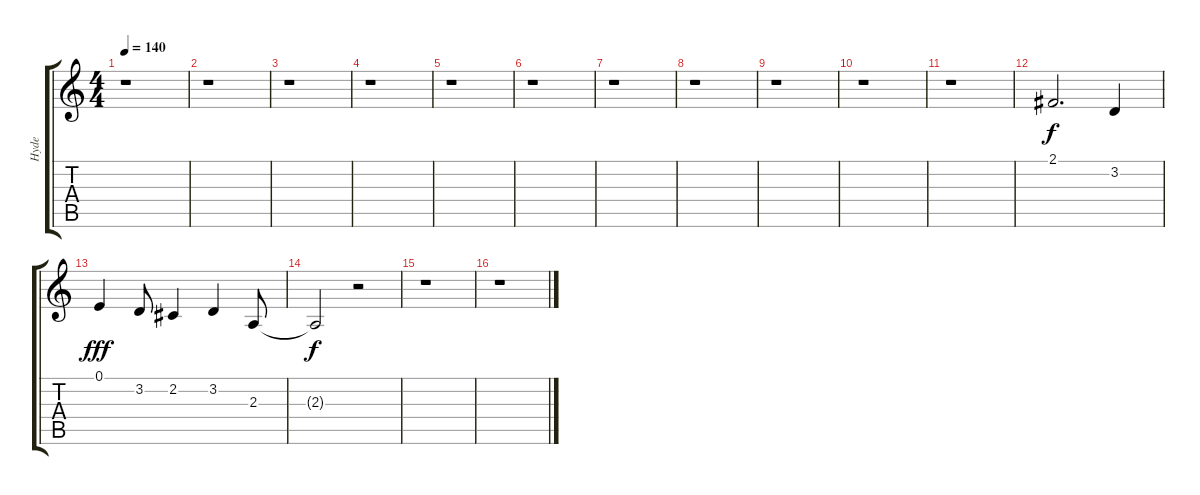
\track ("Hyde" "Hyde") {instrument flute}
\staff {score tabs}
\tuning (E4 B3 G3 D3 A2 E2) {hide}
\ts (4 4)
\tempo 140
\clef g2
\ks c
r.1{dy f} |
r.1 |
r.1 |
r.1 |
r.1 |
r.1 |
r.1 |
r.1 |
r.1 |
r.1 |
r.1 |
2.1.2{d} 3.2.4 |
0.1.4{dy fff} 3.2.8 2.2.4 3.2.4 2.3.8 |
2.3{t}.2{dy f} r.2 |
r.1 |
r.1
